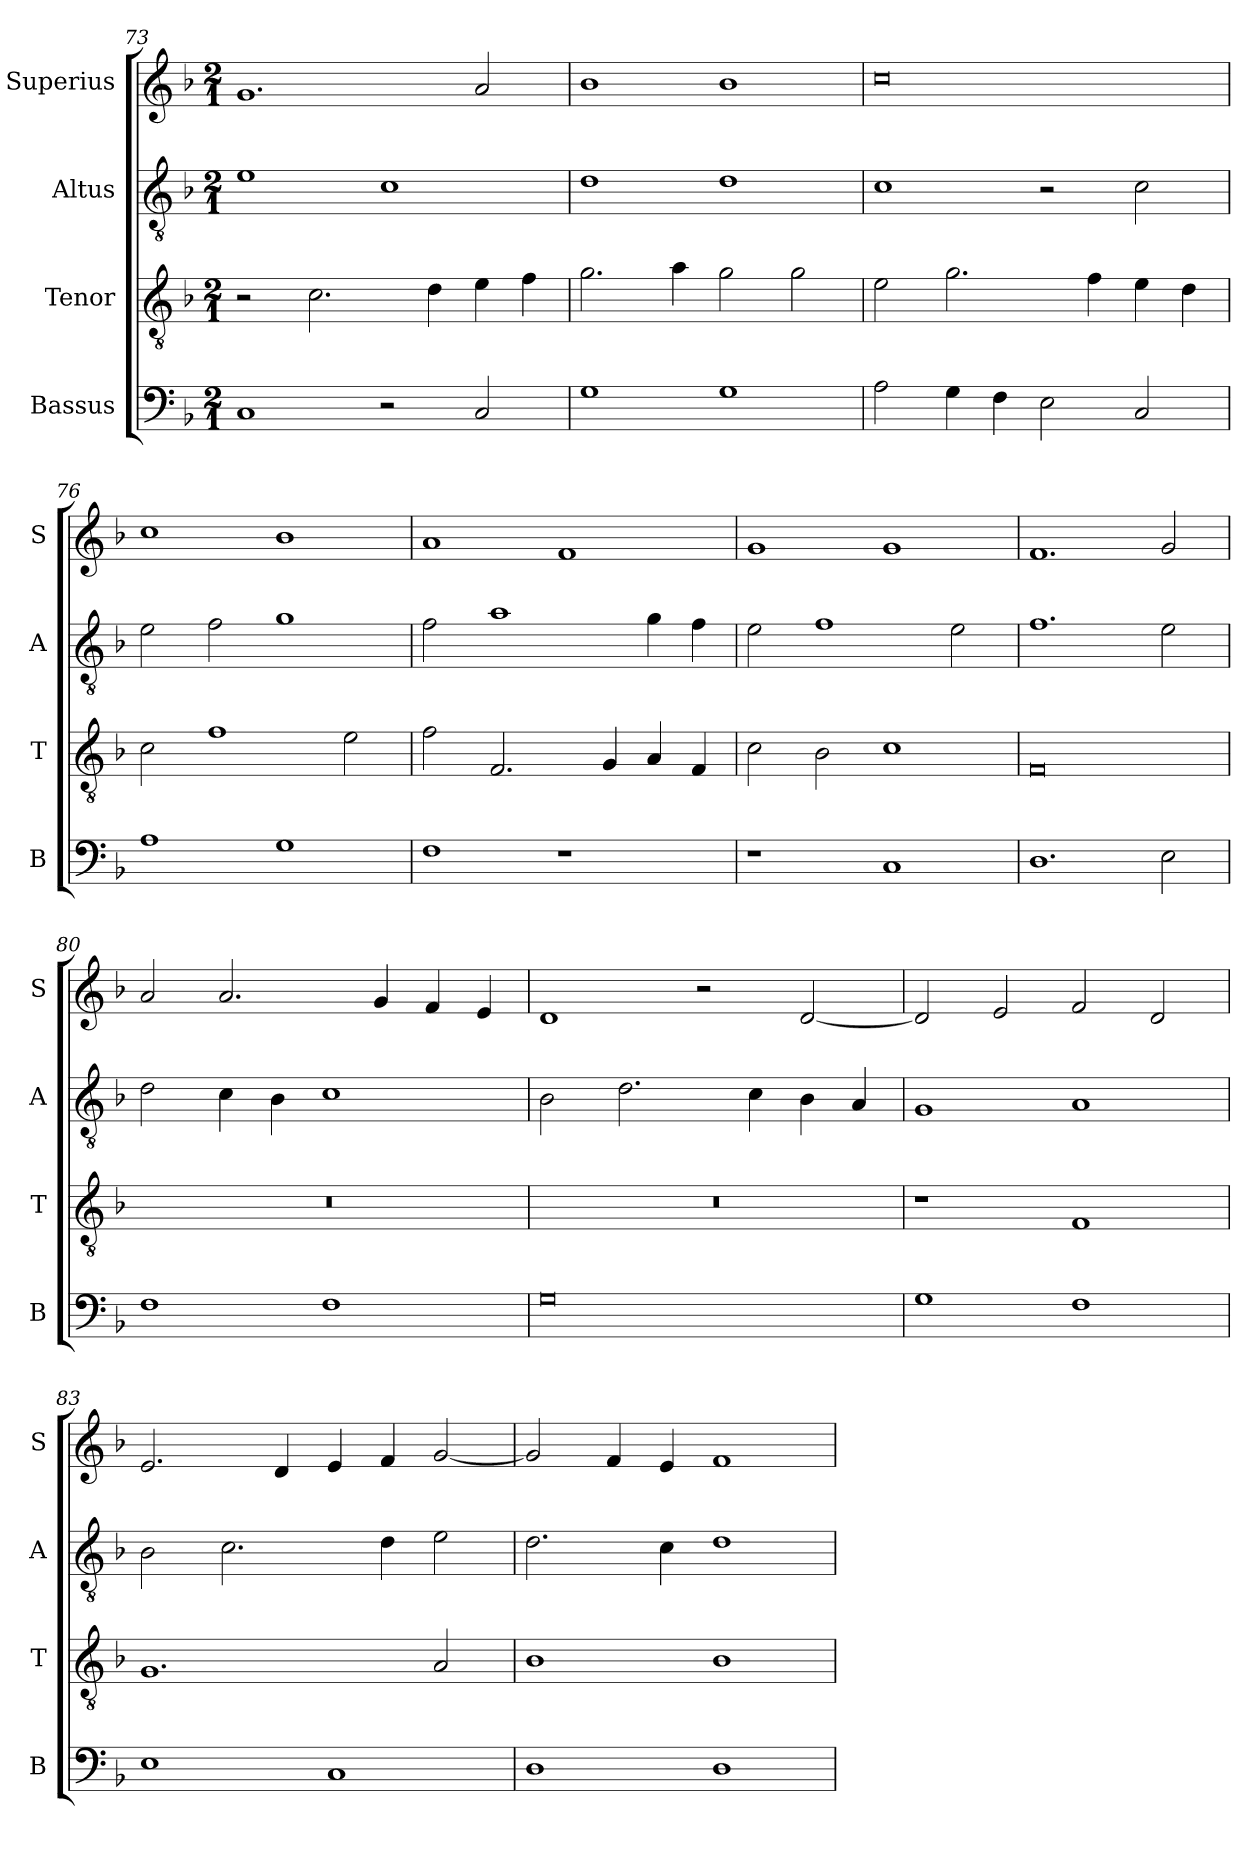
**kern	**kern	**kern	**kern
*part4	*part3	*part2	*part1
*staff4	*staff3	*staff2	*staff1
*I"Bassus	*I"Tenor	*I"Altus	*I"Superius
*I'B	*I'T	*I'A	*I'S
*clefF4	*clefGv2	*clefGv2	*clefG2
*k[b-]	*k[b-]	*k[b-]	*k[b-]
*M2/1	*M2/1	*M2/1	*M2/1
=73	=73	=73	=73
1C	2r	1e	1.g
.	2.c\	.	.
2r	.	1c	.
.	4d\	.	.
2C/	4e\	.	2a/
.	4f\	.	.
=74	=74	=74	=74
1G	2.g\	1d	1b-
.	4a\	.	.
1G	2g\	1d	1b-
.	2g\	.	.
=75	=75	=75	=75
2A\	2e\	1c	0cc
4G\	2.g\	.	.
4F\	.	.	.
2E\	.	2r	.
.	4f\	.	.
2C/	4e\	2c\	.
.	4d\	.	.
=76	=76	=76	=76
1A	2c\	2e\	1cc
.	1f	2f\	.
1G	.	1g	1b-
.	2e\	.	.
=77	=77	=77	=77
1F	2f\	2f\	1a
.	2.F/	1a	.
1r	.	.	1f
.	4G/	.	.
.	4A/	4g\	.
.	4F/	4f\	.
=78	=78	=78	=78
1r	2c\	2e\	1g
.	2B-\	1f	.
1C	1c	.	1g
.	.	2e\	.
=79	=79	=79	=79
1.D	0F	1.f	1.f
2E\	.	2e\	2g/
=80	=80	=80	=80
1F	0r	2d\	2a/
.	.	4c\	2.a/
.	.	4B-\	.
1F	.	1c	.
.	.	.	4g/
.	.	.	4f/
.	.	.	4e/
=81	=81	=81	=81
0G	0r	2B-\	1d
.	.	2.d\	.
.	.	.	2r
.	.	4c\	.
.	.	4B-\	[2d/
.	.	4A/	.
=82	=82	=82	=82
1G	1r	1G	2d/]
.	.	.	2e/
1F	1F	1A	2f/
.	.	.	2d/
=83	=83	=83	=83
1E	1.G	2B-\	2.e/
.	.	2.c\	.
.	.	.	4d/
1C	.	.	4e/
.	.	4d\	4f/
.	2A/	2e\	[2g/
=84	=84	=84	=84
1D	1B-	2.d\	2g/]
.	.	.	4f/
.	.	4c\	4e/
1D	1B-	1d	1f
=	=	=	=
*-	*-	*-	*-
